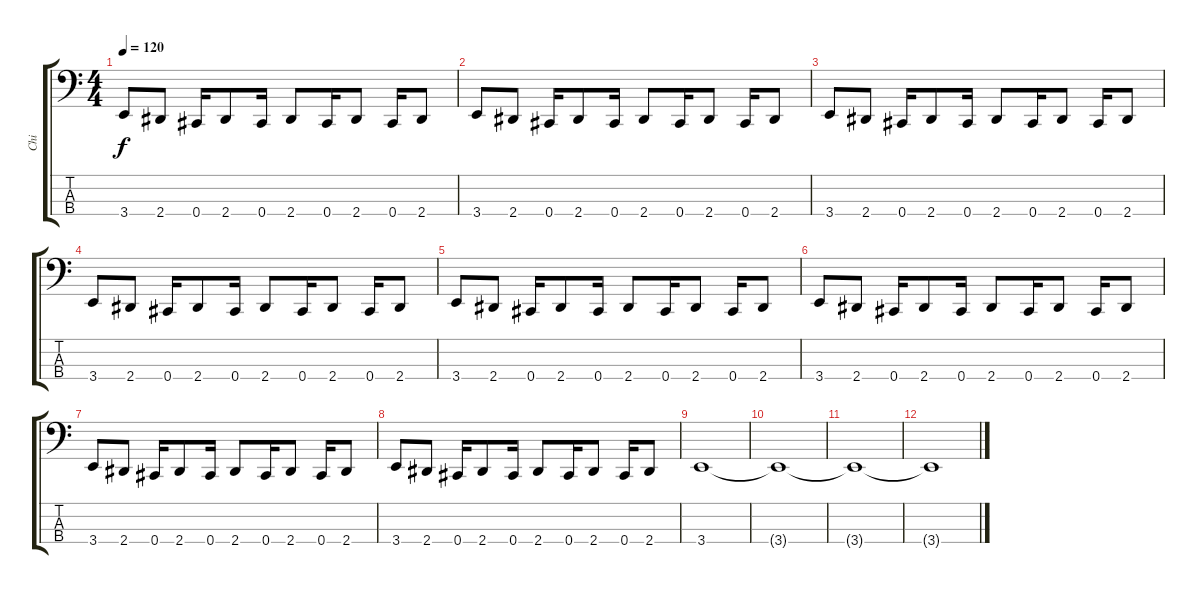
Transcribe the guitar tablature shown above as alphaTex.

\track ("Chi" "Chi") {instrument electricbassfinger}
\staff {score tabs}
\tuning (Gb2 Db2 Ab1 Db1) {hide}
\ts (4 4)
\tempo 120
\clef f4
\ks c
3.4.8{dy f} 2.4.8 0.4.16 2.4.8 0.4.16 2.4.8 0.4.16 2.4.8 0.4.16 2.4.8 |
3.4.8 2.4.8 0.4.16 2.4.8 0.4.16 2.4.8 0.4.16 2.4.8 0.4.16 2.4.8 |
3.4.8 2.4.8 0.4.16 2.4.8 0.4.16 2.4.8 0.4.16 2.4.8 0.4.16 2.4.8 |
3.4.8 2.4.8 0.4.16 2.4.8 0.4.16 2.4.8 0.4.16 2.4.8 0.4.16 2.4.8 |
3.4.8 2.4.8 0.4.16 2.4.8 0.4.16 2.4.8 0.4.16 2.4.8 0.4.16 2.4.8 |
3.4.8 2.4.8 0.4.16 2.4.8 0.4.16 2.4.8 0.4.16 2.4.8 0.4.16 2.4.8 |
3.4.8 2.4.8 0.4.16 2.4.8 0.4.16 2.4.8 0.4.16 2.4.8 0.4.16 2.4.8 |
3.4.8 2.4.8 0.4.16 2.4.8 0.4.16 2.4.8 0.4.16 2.4.8 0.4.16 2.4.8 |
3.4.1 |
3.4{t}.1 |
3.4{t}.1 |
3.4{t}.1
